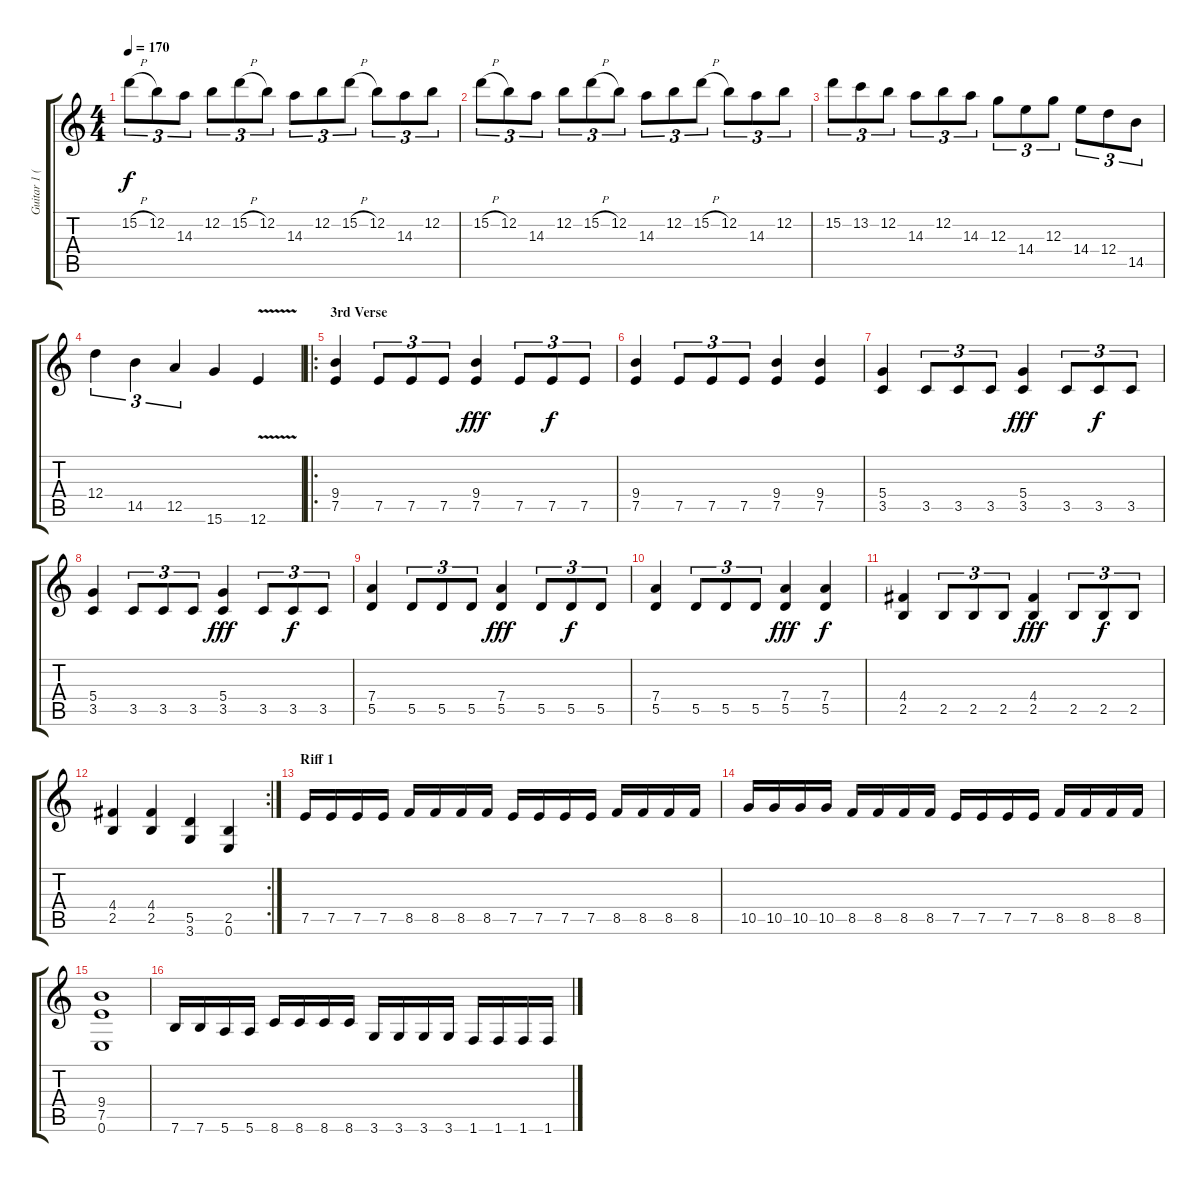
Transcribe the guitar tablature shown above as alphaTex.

\track ("Guitar 1 (Grusom) " "Guitar 1 (") {instrument distortionguitar}
\staff {score tabs}
\tuning (E4 B3 G3 D3 A2 E2) {hide}
\ts (4 4)
\tempo 170
\clef g2
\ks c
15.2{h}.8{tu (3 2) dy f} 12.2.8{tu (3 2)} 14.3.8{tu (3 2)} 12.2.8{tu (3 2)} 15.2{h}.8{tu (3 2)} 12.2.8{tu (3 2)} 14.3.8{tu (3 2)} 12.2.8{tu (3 2)} 15.2{h}.8{tu (3 2)} 12.2.8{tu (3 2)} 14.3.8{tu (3 2)} 12.2.8{tu (3 2)} |
15.2{h}.8{tu (3 2)} 12.2.8{tu (3 2)} 14.3.8{tu (3 2)} 12.2.8{tu (3 2)} 15.2{h}.8{tu (3 2)} 12.2.8{tu (3 2)} 14.3.8{tu (3 2)} 12.2.8{tu (3 2)} 15.2{h}.8{tu (3 2)} 12.2.8{tu (3 2)} 14.3.8{tu (3 2)} 12.2.8{tu (3 2)} |
15.2.8{tu (3 2)} 13.2.8{tu (3 2)} 12.2.8{tu (3 2)} 14.3.8{tu (3 2)} 12.2.8{tu (3 2)} 14.3.8{tu (3 2)} 12.3.8{tu (3 2)} 14.4.8{tu (3 2)} 12.3.8{tu (3 2)} 14.4.8{tu (3 2)} 12.4.8{tu (3 2)} 14.5.8{tu (3 2)} |
12.4.4{tu (3 2)} 14.5.4{tu (3 2)} 12.5.4{tu (3 2)} 15.6.4 12.6{v}.4 |
\ro
\section ("" "3rd Verse")
(9.4 7.5).4 7.5.8{tu (3 2)} 7.5.8{tu (3 2)} 7.5.8{tu (3 2)} (9.4 7.5).4{dy fff} 7.5.8{tu (3 2)} 7.5.8{tu (3 2) dy f} 7.5.8{tu (3 2)} |
(9.4 7.5).4 7.5.8{tu (3 2)} 7.5.8{tu (3 2)} 7.5.8{tu (3 2)} (9.4 7.5).4 (9.4 7.5).4 |
(5.4 3.5).4 3.5.8{tu (3 2)} 3.5.8{tu (3 2)} 3.5.8{tu (3 2)} (5.4 3.5).4{dy fff} 3.5.8{tu (3 2)} 3.5.8{tu (3 2) dy f} 3.5.8{tu (3 2)} |
(5.4 3.5).4 3.5.8{tu (3 2)} 3.5.8{tu (3 2)} 3.5.8{tu (3 2)} (5.4 3.5).4{dy fff} 3.5.8{tu (3 2)} 3.5.8{tu (3 2) dy f} 3.5.8{tu (3 2)} |
(7.4 5.5).4 5.5.8{tu (3 2)} 5.5.8{tu (3 2)} 5.5.8{tu (3 2)} (7.4 5.5).4{dy fff} 5.5.8{tu (3 2)} 5.5.8{tu (3 2) dy f} 5.5.8{tu (3 2)} |
(7.4 5.5).4 5.5.8{tu (3 2)} 5.5.8{tu (3 2)} 5.5.8{tu (3 2)} (7.4 5.5).4{dy fff} (7.4 5.5).4{dy f} |
(4.4 2.5).4 2.5.8{tu (3 2)} 2.5.8{tu (3 2)} 2.5.8{tu (3 2)} (4.4 2.5).4{dy fff} 2.5.8{tu (3 2)} 2.5.8{tu (3 2) dy f} 2.5.8{tu (3 2)} |
\rc 2
(4.4 2.5).4 (4.4 2.5).4 (5.5 3.6).4 (2.5 0.6).4 |
\section ("" "Riff 1")
7.5.16 7.5.16 7.5.16 7.5.16 8.5.16 8.5.16 8.5.16 8.5.16 7.5.16 7.5.16 7.5.16 7.5.16 8.5.16 8.5.16 8.5.16 8.5.16 |
10.5.16 10.5.16 10.5.16 10.5.16 8.5.16 8.5.16 8.5.16 8.5.16 7.5.16 7.5.16 7.5.16 7.5.16 8.5.16 8.5.16 8.5.16 8.5.16 |
(9.4 7.5 0.6).1 |
7.6.16 7.6.16 5.6.16 5.6.16 8.6.16 8.6.16 8.6.16 8.6.16 3.6.16 3.6.16 3.6.16 3.6.16 1.6.16 1.6.16 1.6.16 1.6.16
